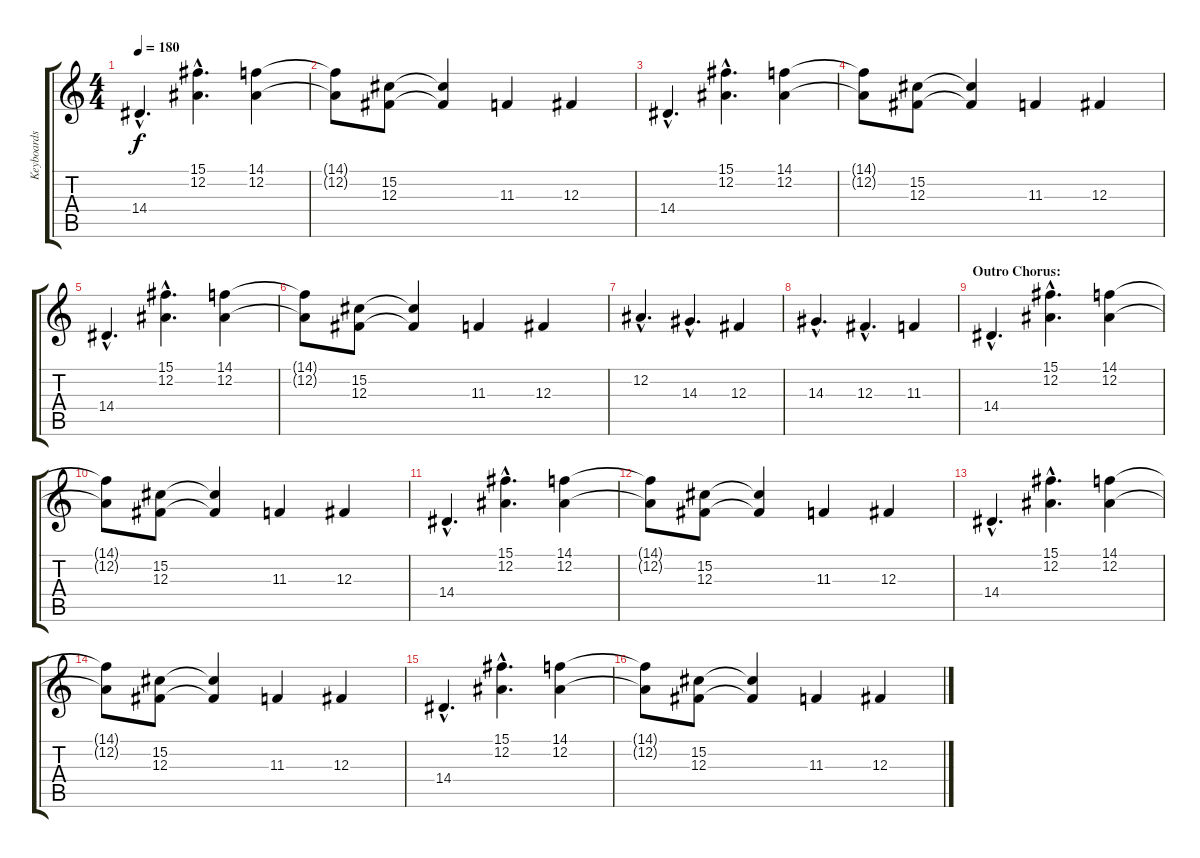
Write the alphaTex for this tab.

\track ("Keyboards" "Keyboards") {instrument acousticgrandpiano}
\staff {score tabs}
\tuning (Eb4 Bb3 Gb3 Db3 Ab2 Eb2) {hide}
\ts (4 4)
\tempo 180
\clef g2
\ks c
14.4{hac}.4{d dy f} (15.1{hac} 12.2{hac}).4{d} (14.1 12.2).4 |
(14.1{t} 12.2{t}).8 (15.2 12.3).8 (15.2{t} 12.3{t}).4 11.3.4 12.3.4 |
14.4{hac}.4{d} (15.1{hac} 12.2{hac}).4{d} (14.1 12.2).4 |
(14.1{t} 12.2{t}).8 (15.2 12.3).8 (15.2{t} 12.3{t}).4 11.3.4 12.3.4 |
14.4{hac}.4{d} (15.1{hac} 12.2{hac}).4{d} (14.1 12.2).4 |
(14.1{t} 12.2{t}).8 (15.2 12.3).8 (15.2{t} 12.3{t}).4 11.3.4 12.3.4 |
12.2{hac}.4{d} 14.3{hac}.4{d} 12.3.4 |
14.3{hac}.4{d} 12.3{hac}.4{d} 11.3.4 |
\section ("" "Outro Chorus:")
14.4{hac}.4{d} (15.1{hac} 12.2{hac}).4{d} (14.1 12.2).4 |
(14.1{t} 12.2{t}).8 (15.2 12.3).8 (15.2{t} 12.3{t}).4 11.3.4 12.3.4 |
14.4{hac}.4{d} (15.1{hac} 12.2{hac}).4{d} (14.1 12.2).4 |
(14.1{t} 12.2{t}).8 (15.2 12.3).8 (15.2{t} 12.3{t}).4 11.3.4 12.3.4 |
14.4{hac}.4{d} (15.1{hac} 12.2{hac}).4{d} (14.1 12.2).4 |
(14.1{t} 12.2{t}).8 (15.2 12.3).8 (15.2{t} 12.3{t}).4 11.3.4 12.3.4 |
14.4{hac}.4{d} (15.1{hac} 12.2{hac}).4{d} (14.1 12.2).4 |
(14.1{t} 12.2{t}).8 (15.2 12.3).8 (15.2{t} 12.3{t}).4 11.3.4 12.3.4
